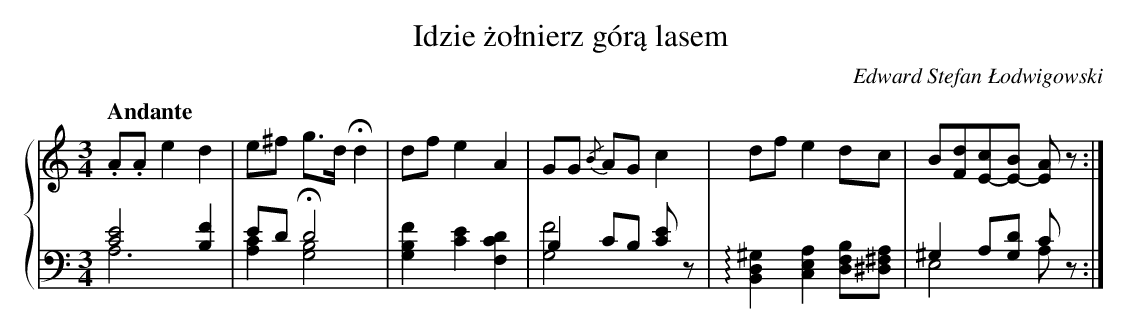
X:1
T: Idzie żołnierz górą lasem
C: Edward Stefan Łodwigowski
L: 1/8
M: 3/4
Q: "Andante"
%%staves {1 2}
V: 1 clef=treble
V: 2 clef=bass
K: C
[V:1] .A.Ae2d2 |
[V:2] [E4C4][F2B,2] & A,6 |
[V:1] e^f g>d!fermata!d2 |
[V:2] ED!fermata!D4 & [C2A,2][B,4G,4] |
[V:1] dfe2A2 |
[V:2] [F2B,2G,2][E2C2][D2C2F,2] |
[V:1] GG {/B} AGc2 |
[V:2] B,2CB, [EC] z & [F4G,4]x2 |
[V:1] dfe2dc |
[V:2] !arpeggio![^G,2D,2B,,2][A,2E,2C,2][B,F,D,][A,^F,^D,] |
[V:1] B[dF][cE-][BE-] [AE] z :|]
[V:2] ^G,2A,[DG,] C z & E,4A, x :|]
